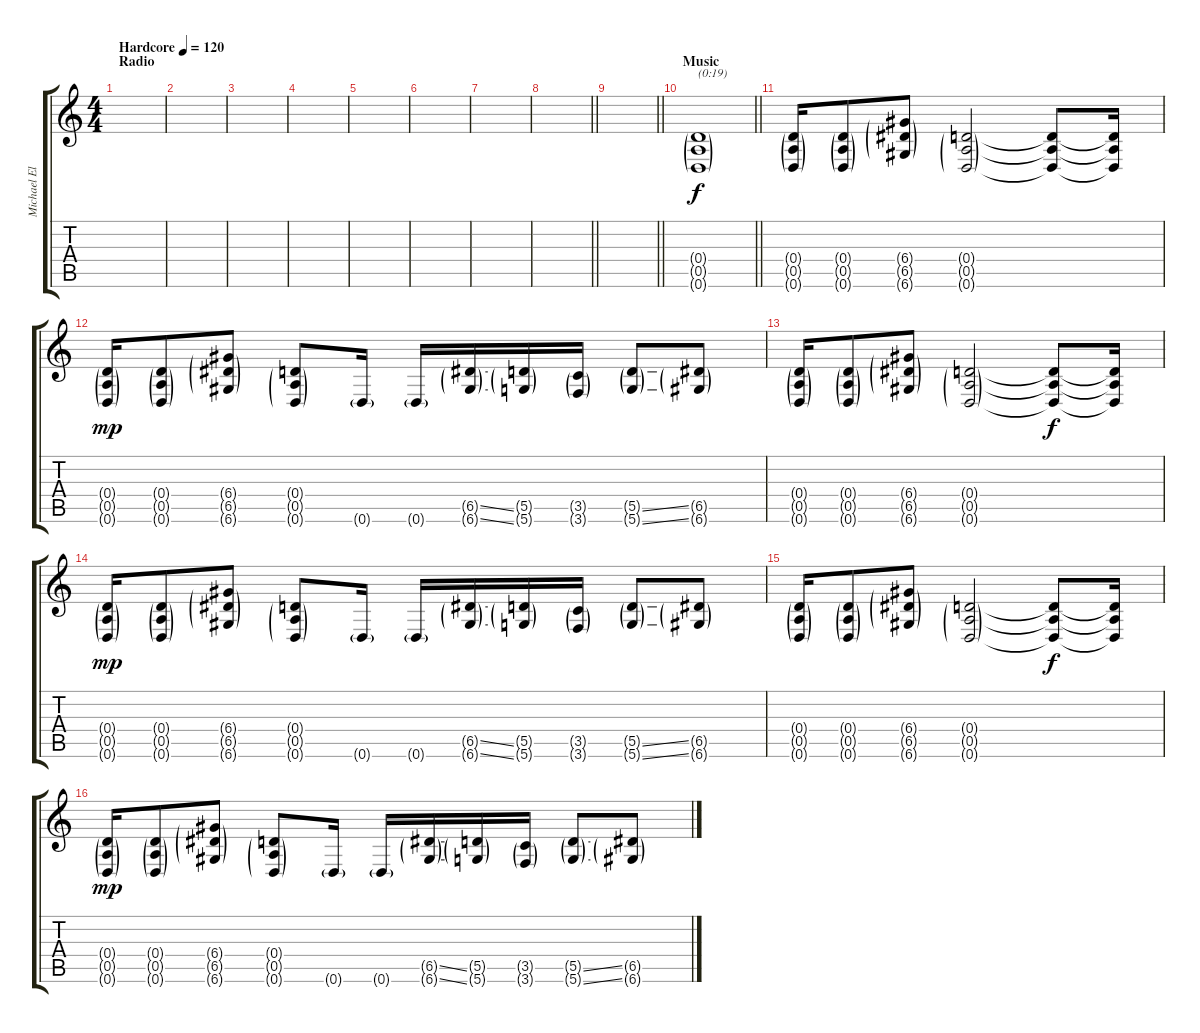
\track ("Michael Elmes" "Michael El") {instrument overdrivenguitar}
\staff {score tabs}
\tuning (E4 B3 G3 D3 A2 D2) {hide}
\ts (4 4)
\section ("" "Radio")
\tempo (120 "Hardcore")
\clef g2
\ks c
|
|
|
|
|
|
|
\barLineRight lightlight
|
\barLineRight lightlight
|
\section ("" "Music")
\barLineRight lightlight
(0.4{g} 0.5{g} 0.6{g}).1{txt "(0:19)" volume 16} |
(0.4{g} 0.5{g} 0.6{g}).16 (0.4{g} 0.5{g} 0.6{g}).8 (6.4{g} 6.5{g} 6.6{g}).8 (0.4{g} 0.5{g} 0.6{g}).2 (0.4{t} 0.5{t} 0.6{t}).8{dy f} (0.4{t} 0.5{t} 0.6{t}).16 |
(0.4{g} 0.5{g} 0.6{g}).16{dy mp} (0.4{g} 0.5{g} 0.6{g}).8 (6.4{g} 6.5{g} 6.6{g}).8 (0.4{g} 0.5{g} 0.6{g}).8 0.6{g}.16 0.6{g}.16 (6.5{ss g} 6.6{ss g}).16 (5.5{g} 5.6{g}).16 (3.5{g} 3.6{g}).16 (5.5{ss g} 5.6{ss g}).8 (6.5{g} 6.6{g}).8 |
(0.4{g} 0.5{g} 0.6{g}).16 (0.4{g} 0.5{g} 0.6{g}).8 (6.4{g} 6.5{g} 6.6{g}).8 (0.4{g} 0.5{g} 0.6{g}).2 (0.4{t} 0.5{t} 0.6{t}).8{dy f} (0.4{t} 0.5{t} 0.6{t}).16 |
(0.4{g} 0.5{g} 0.6{g}).16{dy mp} (0.4{g} 0.5{g} 0.6{g}).8 (6.4{g} 6.5{g} 6.6{g}).8 (0.4{g} 0.5{g} 0.6{g}).8 0.6{g}.16 0.6{g}.16 (6.5{ss g} 6.6{ss g}).16 (5.5{g} 5.6{g}).16 (3.5{g} 3.6{g}).16 (5.5{ss g} 5.6{ss g}).8 (6.5{g} 6.6{g}).8 |
(0.4{g} 0.5{g} 0.6{g}).16 (0.4{g} 0.5{g} 0.6{g}).8 (6.4{g} 6.5{g} 6.6{g}).8 (0.4{g} 0.5{g} 0.6{g}).2 (0.4{t} 0.5{t} 0.6{t}).8{dy f} (0.4{t} 0.5{t} 0.6{t}).16 |
(0.4{g} 0.5{g} 0.6{g}).16{dy mp} (0.4{g} 0.5{g} 0.6{g}).8 (6.4{g} 6.5{g} 6.6{g}).8 (0.4{g} 0.5{g} 0.6{g}).8 0.6{g}.16 0.6{g}.16 (6.5{ss g} 6.6{ss g}).16 (5.5{g} 5.6{g}).16 (3.5{g} 3.6{g}).16 (5.5{ss g} 5.6{ss g}).8 (6.5{g} 6.6{g}).8
